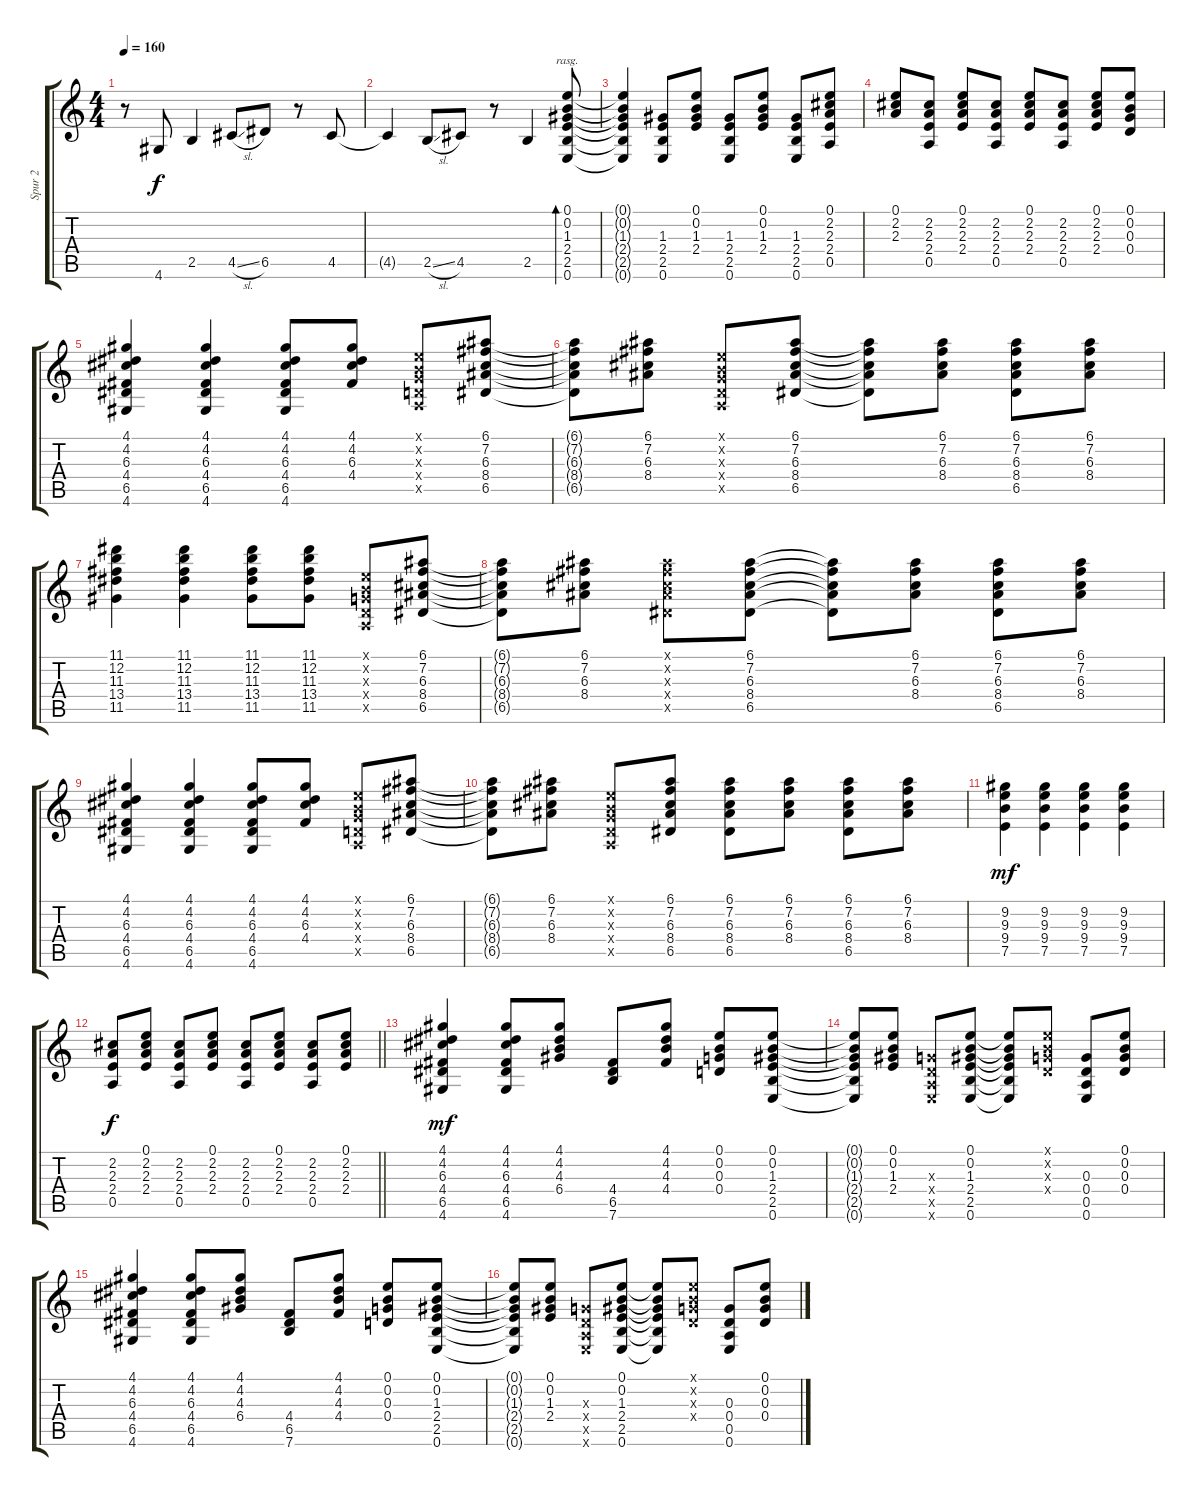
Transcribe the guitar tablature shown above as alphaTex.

\track ("Spur 2" "Spur 2") {instrument electricguitarclean}
\staff {score tabs}
\tuning (E4 B3 G3 D3 A2 E2) {hide}
\ts (4 4)
\tempo 160
\clef g2
\ks c
r.8{dy f} 4.6.8 2.5.4 4.5{sl}.8 6.5.8 r.8 4.5.8 |
4.5{t}.4 2.5{sl}.8 4.5.8 r.8 2.5.4 (0.1 0.2 1.3 2.4 2.5 0.6).8{bd 60 rasg ii volume 0} |
(0.1{t} 0.2{t} 1.3{t} 2.4{t} 2.5{t} 0.6{t}).4{volume 10 balance 16} (1.3 2.4 2.5 0.6).8 (0.1 0.2 1.3 2.4).8 (1.3 2.4 2.5 0.6).8 (0.1 0.2 1.3 2.4).8 (1.3 2.4 2.5 0.6).8 (0.1 2.2 2.3 2.4 0.5).8 |
(0.1 2.2 2.3).8 (2.2 2.3 2.4 0.5).8 (0.1 2.2 2.3 2.4).8 (2.2 2.3 2.4 0.5).8 (0.1 2.2 2.3 2.4).8 (2.2 2.3 2.4 0.5).8 (0.1 2.2 2.3 2.4).8 (0.1 0.2 0.3 0.4).8 |
(4.1 4.2 6.3 4.4 6.5 4.6).4 (4.1 4.2 6.3 4.4 6.5 4.6).4 (4.1 4.2 6.3 4.4 6.5 4.6).8 (4.1 4.2 6.3 4.4).8 (0.1{x} 0.2{x} 0.3{x} 0.4{x} 0.5{x}).8 (6.1 7.2 6.3 8.4 6.5).8 |
(6.1{t} 7.2{t} 6.3{t} 8.4{t} 6.5{t}).8 (6.1 7.2 6.3 8.4).8 (0.1{x} 0.2{x} 0.3{x} 0.4{x} 0.5{x}).8 (6.1 7.2 6.3 8.4 6.5).8 (6.1{t} 7.2{t} 6.3{t} 8.4{t} 6.5{t}).8 (6.1 7.2 6.3 8.4).8 (6.1 7.2 6.3 8.4 6.5).8 (6.1 7.2 6.3 8.4).8 |
(11.1 12.2 11.3 13.4 11.5).4 (11.1 12.2 11.3 13.4 11.5).4 (11.1 12.2 11.3 13.4 11.5).8 (11.1 12.2 11.3 13.4 11.5).8 (0.1{x} 0.2{x} 0.3{x} 0.4{x} 0.5{x}).8 (6.1 7.2 6.3 8.4 6.5).8 |
(6.1{t} 7.2{t} 6.3{t} 8.4{t} 6.5{t}).8 (6.1 7.2 6.3 8.4).8 (6.1{x} 7.2{x} 6.3{x} 8.4{x} 6.5{x}).8 (6.1 7.2 6.3 8.4 6.5).8 (6.1{t} 7.2{t} 6.3{t} 8.4{t} 6.5{t}).8 (6.1 7.2 6.3 8.4).8 (6.1 7.2 6.3 8.4 6.5).8 (6.1 7.2 6.3 8.4).8 |
(4.1 4.2 6.3 4.4 6.5 4.6).4 (4.1 4.2 6.3 4.4 6.5 4.6).4 (4.1 4.2 6.3 4.4 6.5 4.6).8 (4.1 4.2 6.3 4.4).8 (0.1{x} 0.2{x} 0.3{x} 0.4{x} 0.5{x}).8 (6.1 7.2 6.3 8.4 6.5).8 |
(6.1{t} 7.2{t} 6.3{t} 8.4{t} 6.5{t}).8 (6.1 7.2 6.3 8.4).8 (0.1{x} 0.2{x} 0.3{x} 0.4{x} 0.5{x}).8 (6.1 7.2 6.3 8.4 6.5).8 (6.1 7.2 6.3 8.4 6.5).8 (6.1 7.2 6.3 8.4).8 (6.1 7.2 6.3 8.4 6.5).8 (6.1 7.2 6.3 8.4).8 |
(9.2 9.3 9.4 7.5).4{dy mf} (9.2 9.3 9.4 7.5).4 (9.2 9.3 9.4 7.5).4 (9.2 9.3 9.4 7.5).4 |
\barLineRight lightlight
(2.2 2.3 2.4 0.5).8{dy f} (0.1 2.2 2.3 2.4).8 (2.2 2.3 2.4 0.5).8 (0.1 2.2 2.3 2.4).8 (2.2 2.3 2.4 0.5).8 (0.1 2.2 2.3 2.4).8 (2.2 2.3 2.4 0.5).8 (0.1 2.2 2.3 2.4).8 |
(4.1 4.2 6.3 4.4 6.5 4.6).4{dy mf} (4.1 4.2 6.3 4.4 6.5 4.6).8 (4.1 4.2 4.3 6.4).8 (4.4 6.5 7.6).8 (4.1 4.2 4.3 4.4).8 (0.1 0.2 0.3 0.4).8 (0.1 0.2 1.3 2.4 2.5 0.6).8 |
(0.1{t} 0.2{t} 1.3{t} 2.4{t} 2.5{t} 0.6{t}).8 (0.1 0.2 1.3 2.4).8 (0.3{x} 0.4{x} 0.5{x} 0.6{x}).8 (0.1 0.2 1.3 2.4 2.5 0.6).8 (0.1{t} 0.2{t} 1.3{t} 2.4{t} 2.5{t} 0.6{t}).8 (0.1{x} 0.2{x} 0.3{x} 0.4{x}).8 (0.3 0.4 0.5 0.6).8 (0.1 0.2 0.3 0.4).8 |
(4.1 4.2 6.3 4.4 6.5 4.6).4 (4.1 4.2 6.3 4.4 6.5 4.6).8 (4.1 4.2 4.3 6.4).8 (4.4 6.5 7.6).8 (4.1 4.2 4.3 4.4).8 (0.1 0.2 0.3 0.4).8 (0.1 0.2 1.3 2.4 2.5 0.6).8 |
(0.1{t} 0.2{t} 1.3{t} 2.4{t} 2.5{t} 0.6{t}).8 (0.1 0.2 1.3 2.4).8 (0.3{x} 0.4{x} 0.5{x} 0.6{x}).8 (0.1 0.2 1.3 2.4 2.5 0.6).8 (0.1{t} 0.2{t} 1.3{t} 2.4{t} 2.5{t} 0.6{t}).8 (0.1{x} 0.2{x} 0.3{x} 0.4{x}).8 (0.3 0.4 0.5 0.6).8 (0.1 0.2 0.3 0.4).8
